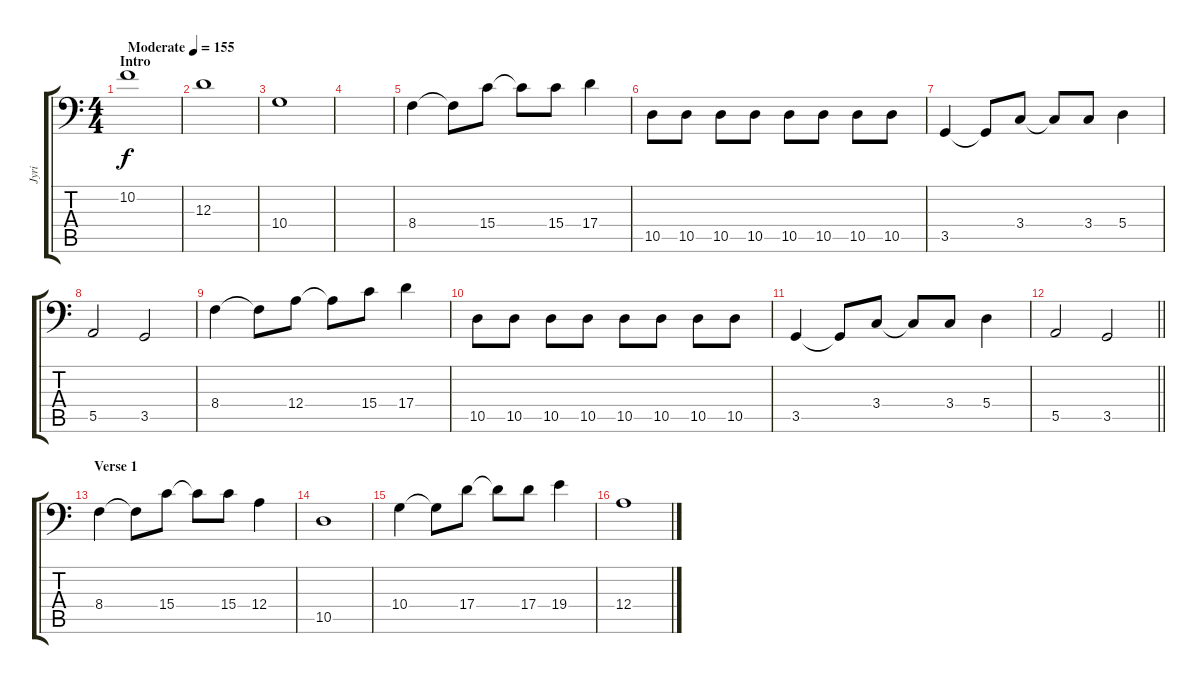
\track ("Jyri" "Jyri") {instrument electricbassfinger}
\staff {score tabs}
\tuning (C3 G2 D2 A1 E1 B0) {hide}
\ts (4 4)
\section ("" "Intro")
\tempo (155 "Moderate")
\clef f4
\ks c
10.2.1{dy f volume 11 instrument electricbassfinger} |
12.3.1 |
10.4.1 |
|
8.4.4{volume 16} 8.4{t}.8 15.4.8 15.4{t}.8 15.4.8 17.4.4 |
10.5.8 10.5.8 10.5.8 10.5.8 10.5.8 10.5.8 10.5.8 10.5.8 |
3.5.4 3.5{t}.8 3.4.8 3.4{t}.8 3.4.8 5.4.4 |
5.5.2 3.5.2 |
8.4.4 8.4{t}.8 12.4.8 12.4{t}.8 15.4.8 17.4.4 |
10.5.8 10.5.8 10.5.8 10.5.8 10.5.8 10.5.8 10.5.8 10.5.8 |
3.5.4 3.5{t}.8 3.4.8 3.4{t}.8 3.4.8 5.4.4 |
\barLineRight lightlight
5.5.2 3.5.2 |
\section ("" "Verse 1")
8.4.4 8.4{t}.8 15.4.8 15.4{t}.8 15.4.8 12.4.4 |
10.5.1 |
10.4.4 10.4{t}.8 17.4.8 17.4{t}.8 17.4.8 19.4.4 |
12.4.1
